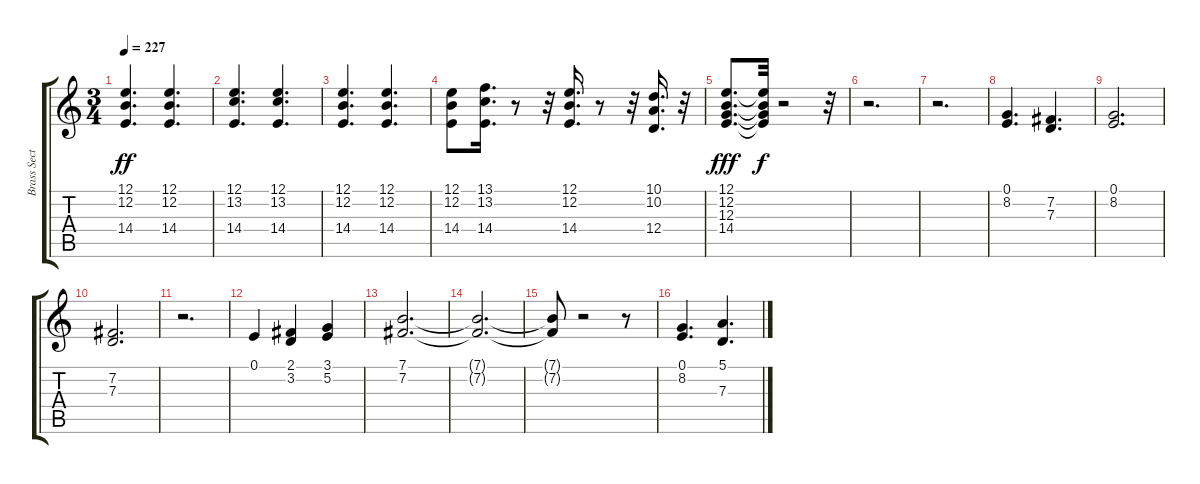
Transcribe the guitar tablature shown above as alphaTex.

\track ("Brass Section" "Brass Sect") {instrument brasssection}
\staff {score tabs}
\tuning (E4 B3 G3 D3 A2 E2) {hide}
\ts (3 4)
\tempo 227
\clef g2
\ks c
(12.1 12.2 14.4).4{d dy ff} (12.1 12.2 14.4).4{d} |
(12.1 13.2 14.4).4{d} (12.1 13.2 14.4).4{d} |
(12.1 12.2 14.4).4{d} (12.1 12.2 14.4).4{d} |
(12.1 12.2 14.4).8 (13.1 13.2 14.4).16{d} r.8 r.32 (12.1 12.2 14.4).16{d} r.8 r.32 (10.1 10.2 12.4).16{d} r.32 |
(12.1 12.2 12.3 14.4).8{d dy fff} (12.1{t} 12.2{t} 12.3{t} 14.4{t}).32{dy f} r.2 r.32 |
r.2{d} |
r.2{d} |
(0.1 8.2).4{d} (7.2 7.3).4{d} |
(0.1 8.2).2{d} |
(7.2 7.3).2{d} |
r.2{d} |
0.1.4 (2.1 3.2).4 (3.1 5.2).4 |
(7.1 7.2).2{d} |
(7.1{t} 7.2{t}).2{d} |
(7.1{t} 7.2{t}).8 r.2 r.8 |
(0.1 8.2).4{d} (5.1 7.3).4{d}
